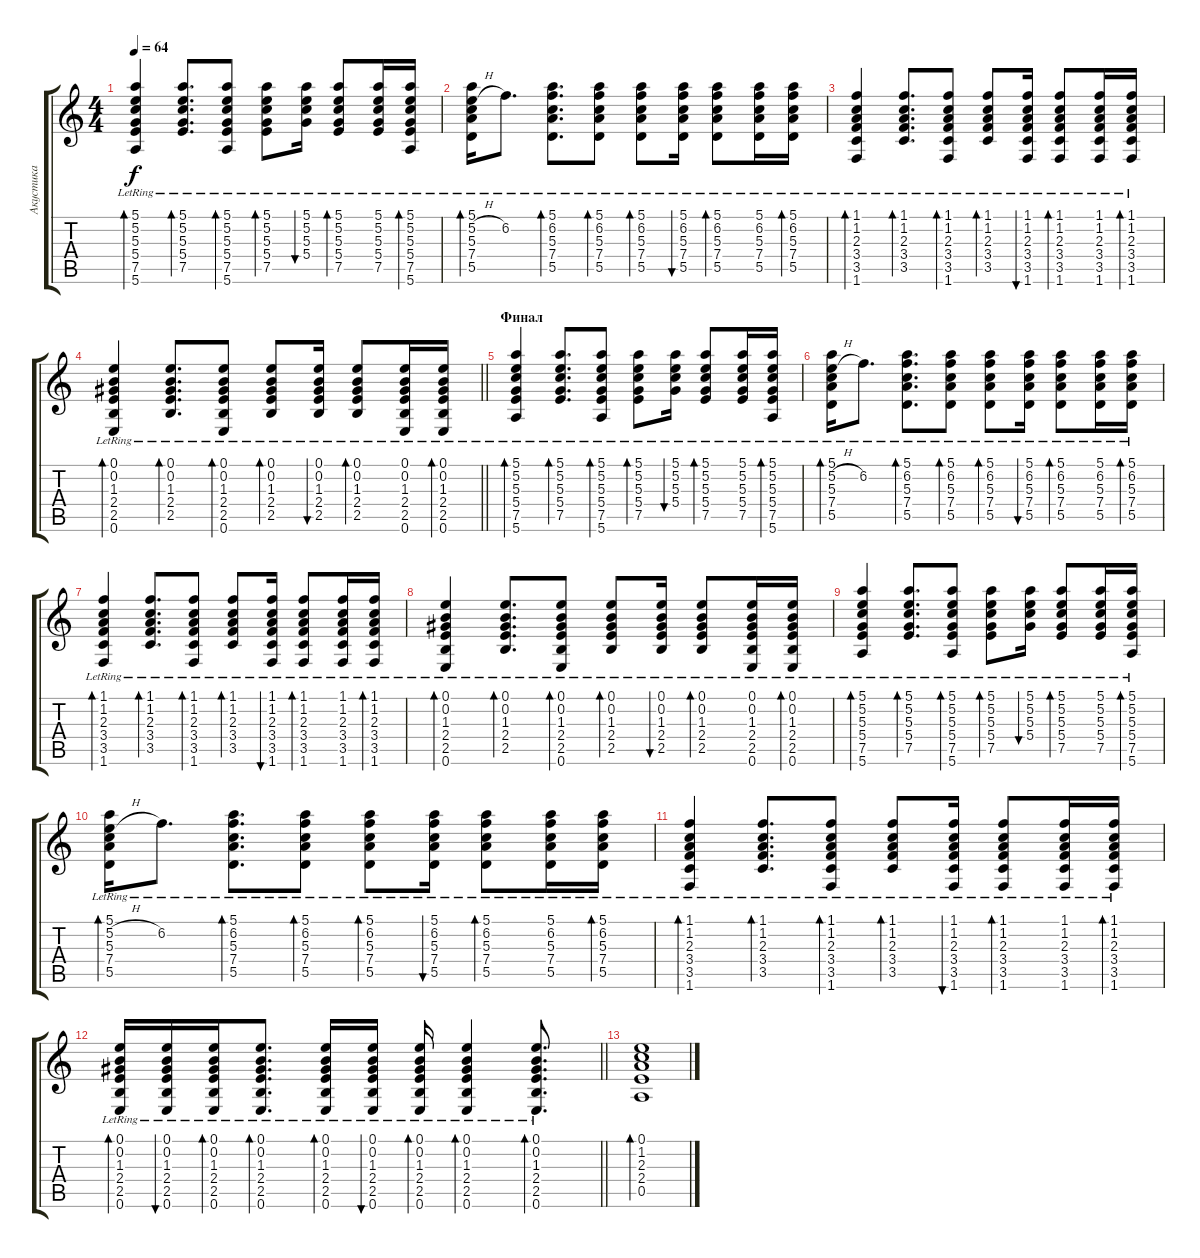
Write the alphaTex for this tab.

\track ("Акустика" "Акустика") {instrument acousticguitarsteel}
\staff {score tabs}
\tuning (E4 B3 G3 D3 A2 E2) {hide}
\ts (4 4)
\tempo 64
\clef g2
\ks c
(5.1{lr} 5.2{lr} 5.3{lr} 5.4{lr} 7.5{lr} 5.6{lr}).4{bd 60 dy f} (5.1{lr} 5.2{lr} 5.3{lr} 5.4{lr} 7.5{lr}).8{d bd 30} (5.1{lr} 5.2{lr} 5.3{lr} 5.4{lr} 7.5{lr} 5.6{lr}).8{bd 30} (5.1{lr} 5.2{lr} 5.3{lr} 5.4{lr} 7.5{lr}).8{bd 30} (5.1{lr} 5.2{lr} 5.3{lr} 5.4{lr}).16{bu 30} (5.1{lr} 5.2{lr} 5.3{lr} 5.4{lr} 7.5{lr}).8{bd 30} (5.1{lr} 5.2{lr} 5.3{lr} 5.4{lr} 7.5{lr}).16 (5.1{lr} 5.2{lr} 5.3{lr} 5.4{lr} 7.5{lr} 5.6{lr}).16{bd 30} |
(5.1{lr} 5.2{h lr} 5.3{lr} 7.4{lr} 5.5{lr}).16{bd 60} 6.2{lr}.8{d} (5.1{lr} 6.2{lr} 5.3{lr} 7.4{lr} 5.5{lr}).8{d bd 30} (5.1{lr} 6.2{lr} 5.3{lr} 7.4{lr} 5.5{lr}).8{bd 30} (5.1{lr} 6.2{lr} 5.3{lr} 7.4{lr} 5.5{lr}).8{bd 30} (5.1{lr} 6.2{lr} 5.3{lr} 7.4{lr} 5.5{lr}).16{bu 30} (5.1{lr} 6.2{lr} 5.3{lr} 7.4{lr} 5.5{lr}).8{bd 30} (5.1{lr} 6.2{lr} 5.3{lr} 7.4{lr} 5.5{lr}).16 (5.1{lr} 6.2{lr} 5.3{lr} 7.4{lr} 5.5{lr}).16{bd 30} |
(1.1{lr} 1.2{lr} 2.3{lr} 3.4{lr} 3.5{lr} 1.6{lr}).4{bd 60} (1.1{lr} 1.2{lr} 2.3{lr} 3.4{lr} 3.5{lr}).8{d bd 30} (1.1{lr} 1.2{lr} 2.3{lr} 3.4{lr} 3.5{lr} 1.6{lr}).8{bd 30} (1.1{lr} 1.2{lr} 2.3{lr} 3.4{lr} 3.5{lr}).8{bd 30} (1.1{lr} 1.2{lr} 2.3{lr} 3.4{lr} 3.5{lr} 1.6{lr}).16{bu 30} (1.1{lr} 1.2{lr} 2.3{lr} 3.4{lr} 3.5{lr} 1.6{lr}).8{bd 30} (1.1{lr} 1.2{lr} 2.3{lr} 3.4{lr} 3.5{lr} 1.6{lr}).16 (1.1{lr} 1.2{lr} 2.3{lr} 3.4{lr} 3.5{lr} 1.6{lr}).16{bd 30} |
\barLineRight lightlight
(0.1{lr} 0.2{lr} 1.3{lr} 2.4{lr} 2.5{lr} 0.6{lr}).4{bd 60} (0.1{lr} 0.2{lr} 1.3{lr} 2.4{lr} 2.5{lr}).8{d bd 30} (0.1{lr} 0.2{lr} 1.3{lr} 2.4{lr} 2.5{lr} 0.6{lr}).8{bd 30} (0.1{lr} 0.2{lr} 1.3{lr} 2.4{lr} 2.5{lr}).8{bd 30} (0.1{lr} 0.2{lr} 1.3{lr} 2.4{lr} 2.5{lr}).16{bu 30} (0.1{lr} 0.2{lr} 1.3{lr} 2.4{lr} 2.5{lr}).8{bd 30} (0.1{lr} 0.2{lr} 1.3{lr} 2.4{lr} 2.5{lr} 0.6{lr}).16 (0.1{lr} 0.2{lr} 1.3{lr} 2.4{lr} 2.5{lr} 0.6{lr}).16{bd 30} |
\section ("" "Финал")
(5.1{lr} 5.2{lr} 5.3{lr} 5.4{lr} 7.5{lr} 5.6{lr}).4{bd 60} (5.1{lr} 5.2{lr} 5.3{lr} 5.4{lr} 7.5{lr}).8{d bd 30} (5.1{lr} 5.2{lr} 5.3{lr} 5.4{lr} 7.5{lr} 5.6{lr}).8{bd 30} (5.1{lr} 5.2{lr} 5.3{lr} 5.4{lr} 7.5{lr}).8{bd 30} (5.1{lr} 5.2{lr} 5.3{lr} 5.4{lr}).16{bu 30} (5.1{lr} 5.2{lr} 5.3{lr} 5.4{lr} 7.5{lr}).8{bd 30} (5.1{lr} 5.2{lr} 5.3{lr} 5.4{lr} 7.5{lr}).16 (5.1{lr} 5.2{lr} 5.3{lr} 5.4{lr} 7.5{lr} 5.6{lr}).16{bd 30} |
(5.1{lr} 5.2{h lr} 5.3{lr} 7.4{lr} 5.5{lr}).16{bd 60} 6.2{lr}.8{d} (5.1{lr} 6.2{lr} 5.3{lr} 7.4{lr} 5.5{lr}).8{d bd 30} (5.1{lr} 6.2{lr} 5.3{lr} 7.4{lr} 5.5{lr}).8{bd 30} (5.1{lr} 6.2{lr} 5.3{lr} 7.4{lr} 5.5{lr}).8{bd 30} (5.1{lr} 6.2{lr} 5.3{lr} 7.4{lr} 5.5{lr}).16{bu 30} (5.1{lr} 6.2{lr} 5.3{lr} 7.4{lr} 5.5{lr}).8{bd 30} (5.1{lr} 6.2{lr} 5.3{lr} 7.4{lr} 5.5{lr}).16 (5.1{lr} 6.2{lr} 5.3{lr} 7.4{lr} 5.5{lr}).16{bd 30} |
(1.1{lr} 1.2{lr} 2.3{lr} 3.4{lr} 3.5{lr} 1.6{lr}).4{bd 60} (1.1{lr} 1.2{lr} 2.3{lr} 3.4{lr} 3.5{lr}).8{d bd 30} (1.1{lr} 1.2{lr} 2.3{lr} 3.4{lr} 3.5{lr} 1.6{lr}).8{bd 30} (1.1{lr} 1.2{lr} 2.3{lr} 3.4{lr} 3.5{lr}).8{bd 30} (1.1{lr} 1.2{lr} 2.3{lr} 3.4{lr} 3.5{lr} 1.6{lr}).16{bu 30} (1.1{lr} 1.2{lr} 2.3{lr} 3.4{lr} 3.5{lr} 1.6{lr}).8{bd 30} (1.1{lr} 1.2{lr} 2.3{lr} 3.4{lr} 3.5{lr} 1.6{lr}).16 (1.1{lr} 1.2{lr} 2.3{lr} 3.4{lr} 3.5{lr} 1.6{lr}).16{bd 30} |
(0.1{lr} 0.2{lr} 1.3{lr} 2.4{lr} 2.5{lr} 0.6{lr}).4{bd 60} (0.1{lr} 0.2{lr} 1.3{lr} 2.4{lr} 2.5{lr}).8{d bd 30} (0.1{lr} 0.2{lr} 1.3{lr} 2.4{lr} 2.5{lr} 0.6{lr}).8{bd 30} (0.1{lr} 0.2{lr} 1.3{lr} 2.4{lr} 2.5{lr}).8{bd 30} (0.1{lr} 0.2{lr} 1.3{lr} 2.4{lr} 2.5{lr}).16{bu 30} (0.1{lr} 0.2{lr} 1.3{lr} 2.4{lr} 2.5{lr}).8{bd 30} (0.1{lr} 0.2{lr} 1.3{lr} 2.4{lr} 2.5{lr} 0.6{lr}).16 (0.1{lr} 0.2{lr} 1.3{lr} 2.4{lr} 2.5{lr} 0.6{lr}).16{bd 30} |
(5.1{lr} 5.2{lr} 5.3{lr} 5.4{lr} 7.5{lr} 5.6{lr}).4{bd 60} (5.1{lr} 5.2{lr} 5.3{lr} 5.4{lr} 7.5{lr}).8{d bd 30} (5.1{lr} 5.2{lr} 5.3{lr} 5.4{lr} 7.5{lr} 5.6{lr}).8{bd 30} (5.1{lr} 5.2{lr} 5.3{lr} 5.4{lr} 7.5{lr}).8{bd 30} (5.1{lr} 5.2{lr} 5.3{lr} 5.4{lr}).16{bu 30} (5.1{lr} 5.2{lr} 5.3{lr} 5.4{lr} 7.5{lr}).8{bd 30} (5.1{lr} 5.2{lr} 5.3{lr} 5.4{lr} 7.5{lr}).16 (5.1{lr} 5.2{lr} 5.3{lr} 5.4{lr} 7.5{lr} 5.6{lr}).16{bd 30} |
(5.1{lr} 5.2{h lr} 5.3{lr} 7.4{lr} 5.5{lr}).16{bd 60} 6.2{lr}.8{d} (5.1{lr} 6.2{lr} 5.3{lr} 7.4{lr} 5.5{lr}).8{d bd 30} (5.1{lr} 6.2{lr} 5.3{lr} 7.4{lr} 5.5{lr}).8{bd 30} (5.1{lr} 6.2{lr} 5.3{lr} 7.4{lr} 5.5{lr}).8{bd 30} (5.1{lr} 6.2{lr} 5.3{lr} 7.4{lr} 5.5{lr}).16{bu 30} (5.1{lr} 6.2{lr} 5.3{lr} 7.4{lr} 5.5{lr}).8{bd 30} (5.1{lr} 6.2{lr} 5.3{lr} 7.4{lr} 5.5{lr}).16 (5.1{lr} 6.2{lr} 5.3{lr} 7.4{lr} 5.5{lr}).16{bd 30} |
(1.1{lr} 1.2{lr} 2.3{lr} 3.4{lr} 3.5{lr} 1.6{lr}).4{bd 60} (1.1{lr} 1.2{lr} 2.3{lr} 3.4{lr} 3.5{lr}).8{d bd 30} (1.1{lr} 1.2{lr} 2.3{lr} 3.4{lr} 3.5{lr} 1.6{lr}).8{bd 30} (1.1{lr} 1.2{lr} 2.3{lr} 3.4{lr} 3.5{lr}).8{bd 30} (1.1{lr} 1.2{lr} 2.3{lr} 3.4{lr} 3.5{lr} 1.6{lr}).16{bu 30} (1.1{lr} 1.2{lr} 2.3{lr} 3.4{lr} 3.5{lr} 1.6{lr}).8{bd 30} (1.1{lr} 1.2{lr} 2.3{lr} 3.4{lr} 3.5{lr} 1.6{lr}).16 (1.1{lr} 1.2{lr} 2.3{lr} 3.4{lr} 3.5{lr} 1.6{lr}).16{bd 30} |
\barLineRight lightlight
(0.1{lr} 0.2{lr} 1.3{lr} 2.4{lr} 2.5{lr} 0.6{lr}).16{bd 30} (0.1{lr} 0.2{lr} 1.3{lr} 2.4{lr} 2.5{lr} 0.6{lr}).16{bu 30} (0.1{lr} 0.2{lr} 1.3{lr} 2.4{lr} 2.5{lr} 0.6{lr}).16{bd 30} (0.1{lr} 0.2{lr} 1.3{lr} 2.4{lr} 2.5{lr} 0.6{lr}).8{d bd 30} (0.1{lr} 0.2{lr} 1.3{lr} 2.4{lr} 2.5{lr} 0.6{lr}).16{bd 30} (0.1{lr} 0.2{lr} 1.3{lr} 2.4{lr} 2.5{lr} 0.6{lr}).16{bu 30} (0.1{lr} 0.2{lr} 1.3{lr} 2.4{lr} 2.5{lr} 0.6{lr}).16{bd 30} (0.1{lr} 0.2{lr} 1.3{lr} 2.4{lr} 2.5{lr} 0.6{lr}).4{bd 30} (0.1{lr} 0.2{lr} 1.3{lr} 2.4{lr} 2.5{lr} 0.6{lr}).8{d bd 60} |
(0.1 1.2 2.3 2.4 0.5).1{bd 240}
